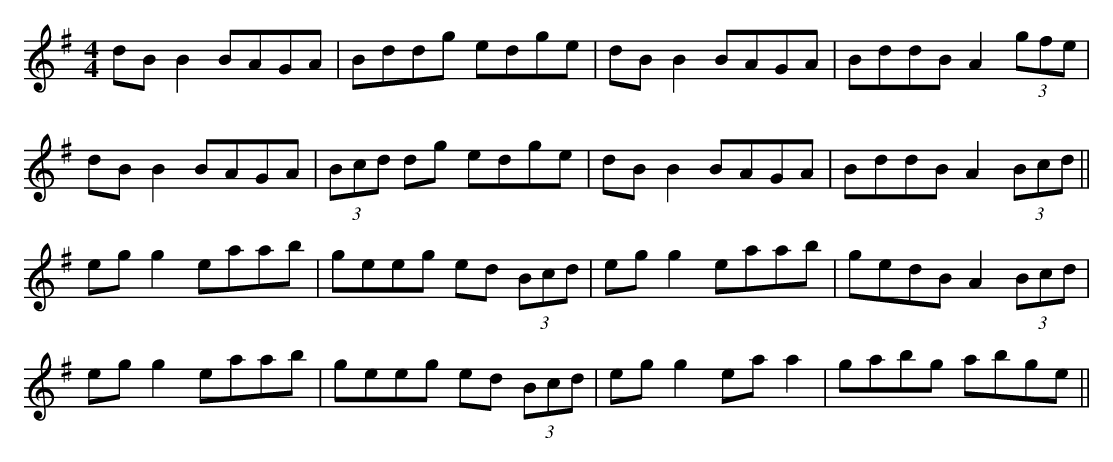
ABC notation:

X:1
M:4/4
K:G
dB B2 BAGA|Bddg edge|dB B2 BAGA| BddB A2 (3gfe|
dB B2 BAGA|(3Bcd dg edge|dB B2 BAGA| BddB A2 (3Bcd||
eg g2 eaab|geeg ed (3Bcd|eg g2 eaab|gedB A2 (3Bcd|
eg g2 eaab|geeg ed (3Bcd|eg g2 ea a2|gabg abge||
